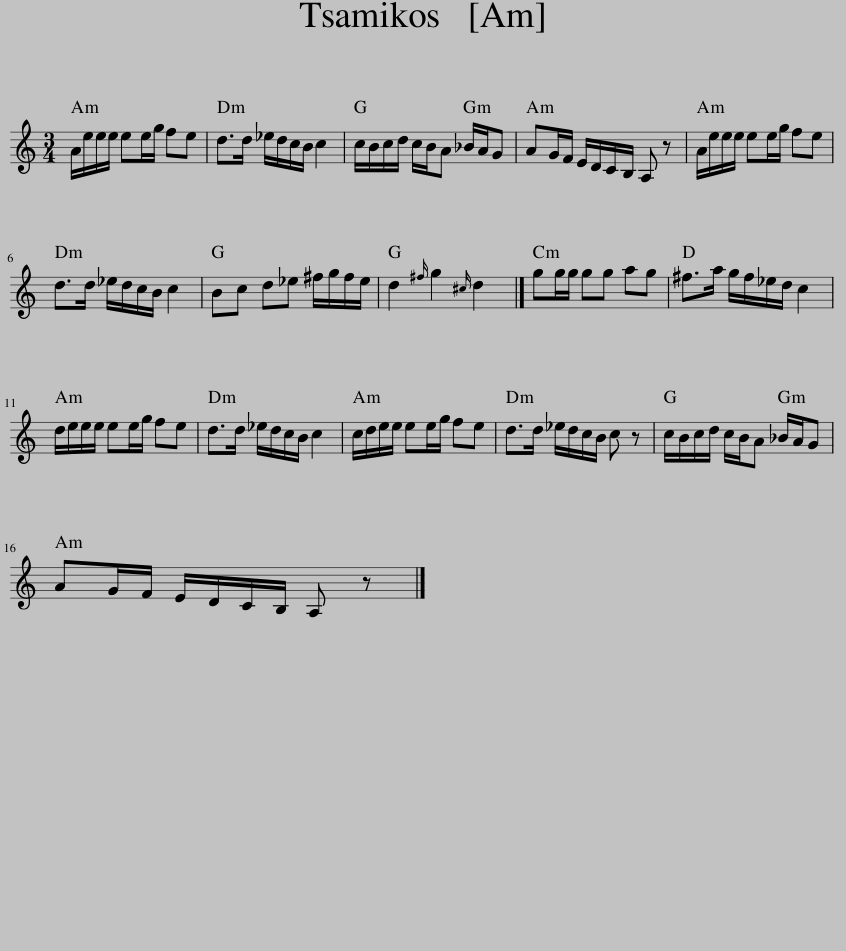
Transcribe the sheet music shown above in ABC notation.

X:1
L:1/8
M:3/4
I:linebreak $
K:C
V:1 treble
V:1
 A/e/e/e/ ee/g/ fe | d>d _e/d/c/B/ c2 | c/B/c/d/ c/B/A _B/A/G | AG/F/ E/D/C/B,/ A, z | A/e/e/e/ ee/g/ fe |$ %5
 d>d _e/d/c/B/ c2 | Bc d_e ^f/g/f/e/ | d2{^f} g2{^c} d2 |] gg/g/ gg ag | ^f>a g/f/_e/d/ c2 |$ %10
 d/e/e/e/ ee/g/ fe | d>d _e/d/c/B/ c2 | c/d/e/e/ ee/g/ fe | d>d _e/d/c/B/ c z | c/B/c/d/ c/B/A _B/A/G |$ %15
 AG/F/ E/D/C/B,/ A, z |] %16
